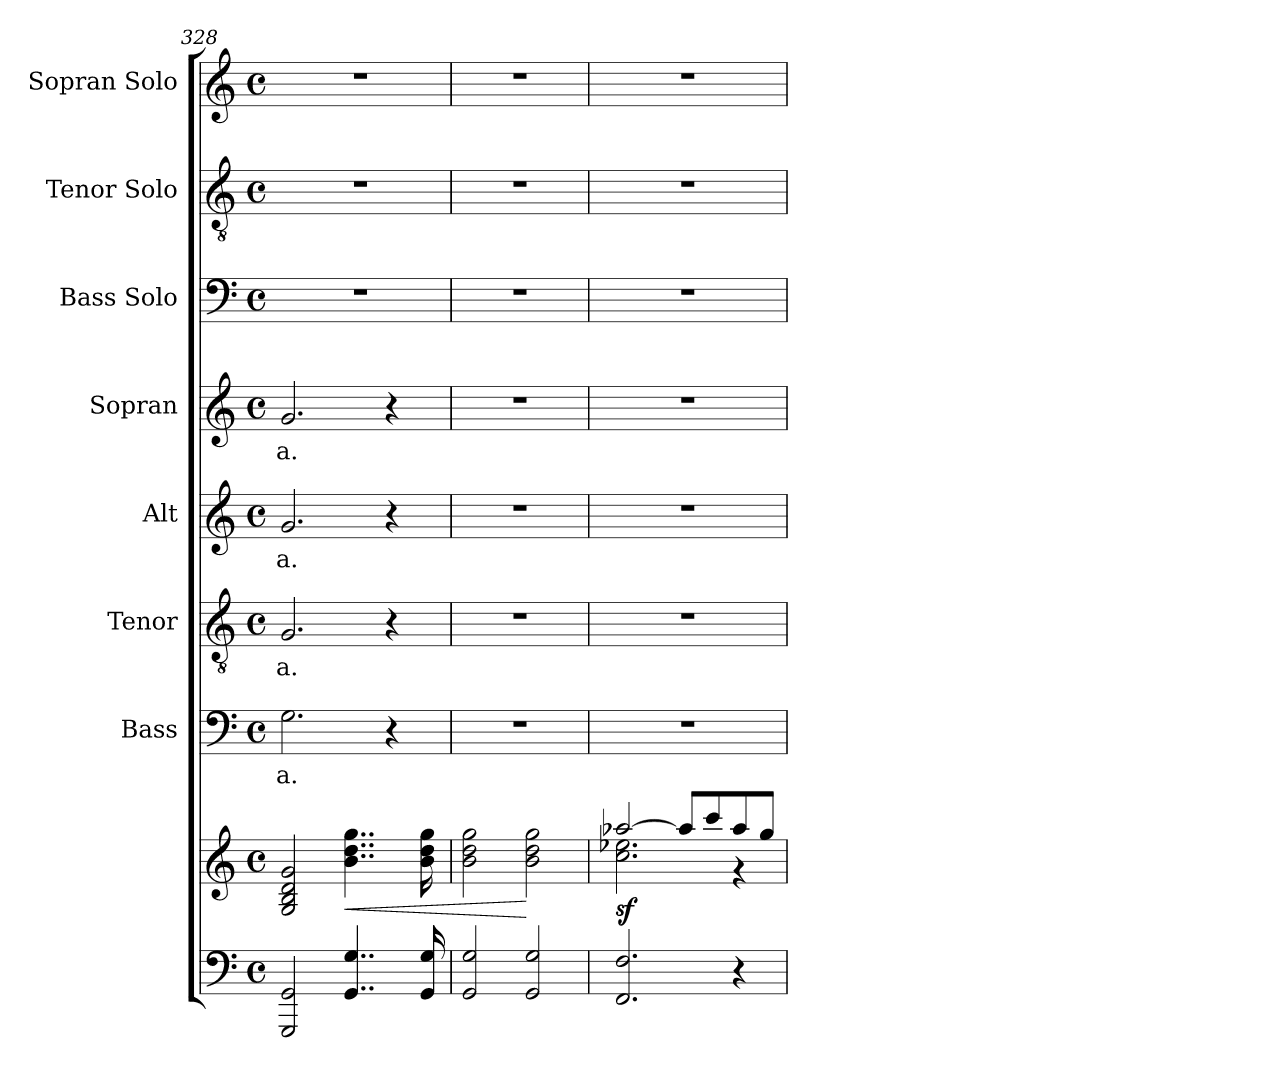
**kern	**kern	**dynam	**kern	**text	**kern	**text	**kern	**text	**kern	**text	**kern	**kern	**kern
*part8	*part8	*part8	*part7	*part7	*part6	*part6	*part5	*part5	*part4	*part4	*part3	*part2	*part1
*staff9	*staff8	*staff8/9	*staff7	*staff7	*staff6	*staff6	*staff5	*staff5	*staff4	*staff4	*staff3	*staff2	*staff1
*	*	*	*I"Bass	*	*I"Tenor	*	*I"Alt	*	*I"Sopran	*	*I"Bass Solo	*I"Tenor Solo	*I"Sopran Solo
*	*	*	*I'B.	*	*I'T.	*	*I'A.	*	*I'S.	*	*I'B. Solo	*I'T. Solo	*I'S. Solo
*clefF4	*clefG2	*	*clefF4	*	*clefGv2	*	*clefG2	*	*clefG2	*	*clefF4	*clefGv2	*clefG2
*k[]	*k[]	*	*k[]	*	*k[]	*	*k[]	*	*k[]	*	*k[]	*k[]	*k[]
*C:	*C:	*	*C:	*	*C:	*	*C:	*	*C:	*	*C:	*C:	*C:
*M4/4	*M4/4	*	*M4/4	*	*M4/4	*	*M4/4	*	*M4/4	*	*M4/4	*M4/4	*M4/4
*met(c)	*met(c)	*	*met(c)	*	*met(c)	*	*met(c)	*	*met(c)	*	*met(c)	*met(c)	*met(c)
=328	=328	=328	=328	=328	=328	=328	=328	=328	=328	=328	=328	=328	=328
!	!	!	!	!LO:LY:b	!	!LO:LY:b	!	!LO:LY:b	!	!LO:LY:b	!	!	!
2GGG/ 2GG/	2G/ 2B/ 2d/ 2g/	.	2.G\	-a.	2.G/	-a.	2.g/	-a.	2.g/	-a.	1r	1r	1r
!	!	!LO:HP:b	!	!	!	!	!	!	!	!	!	!	!
4..GG/ 4..G/	4..b\ 4..dd\ 4..gg\	<	.	.	.	.	.	.	.	.	.	.	.
.	.	.	4r	.	4r	.	4r	.	4r	.	.	.	.
16GG/ 16G/	16b\ 16dd\ 16gg\	.	.	.	.	.	.	.	.	.	.	.	.
!!LO:PB:g=z
=329	=329	=329	=329	=329	=329	=329	=329	=329	=329	=329	=329	=329	=329
2GG/ 2G/	2b\ 2dd\ 2gg\	.	1r	.	1r	.	1r	.	1r	.	1r	1r	1r
2GG/ 2G/	2b\ 2dd\ 2gg\	[	.	.	.	.	.	.	.	.	.	.	.
=330	=330	=330	=330	=330	=330	=330	=330	=330	=330	=330	=330	=330	=330
*	*^	*	*	*	*	*	*	*	*	*	*	*	*
!	!	!	!LO:DY:b	!	!	!	!	!	!	!	!	!	!	!
2.FF/ 2.F/	[>2aa-X/	2.cc\ 2.ee-X\	sf	1r	.	1r	.	1r	.	1r	.	1r	1r	1r
.	8aa-/L]	.	.	.	.	.	.	.	.	.	.	.	.	.
.	8ccc/	.	.	.	.	.	.	.	.	.	.	.	.	.
4r	8aa-/	4r	.	.	.	.	.	.	.	.	.	.	.	.
.	8gg/J	.	.	.	.	.	.	.	.	.	.	.	.	.
*	*v	*v	*	*	*	*	*	*	*	*	*	*	*	*
=	=	=	=	=	=	=	=	=	=	=	=	=	=
*-	*-	*-	*-	*-	*-	*-	*-	*-	*-	*-	*-	*-	*-
